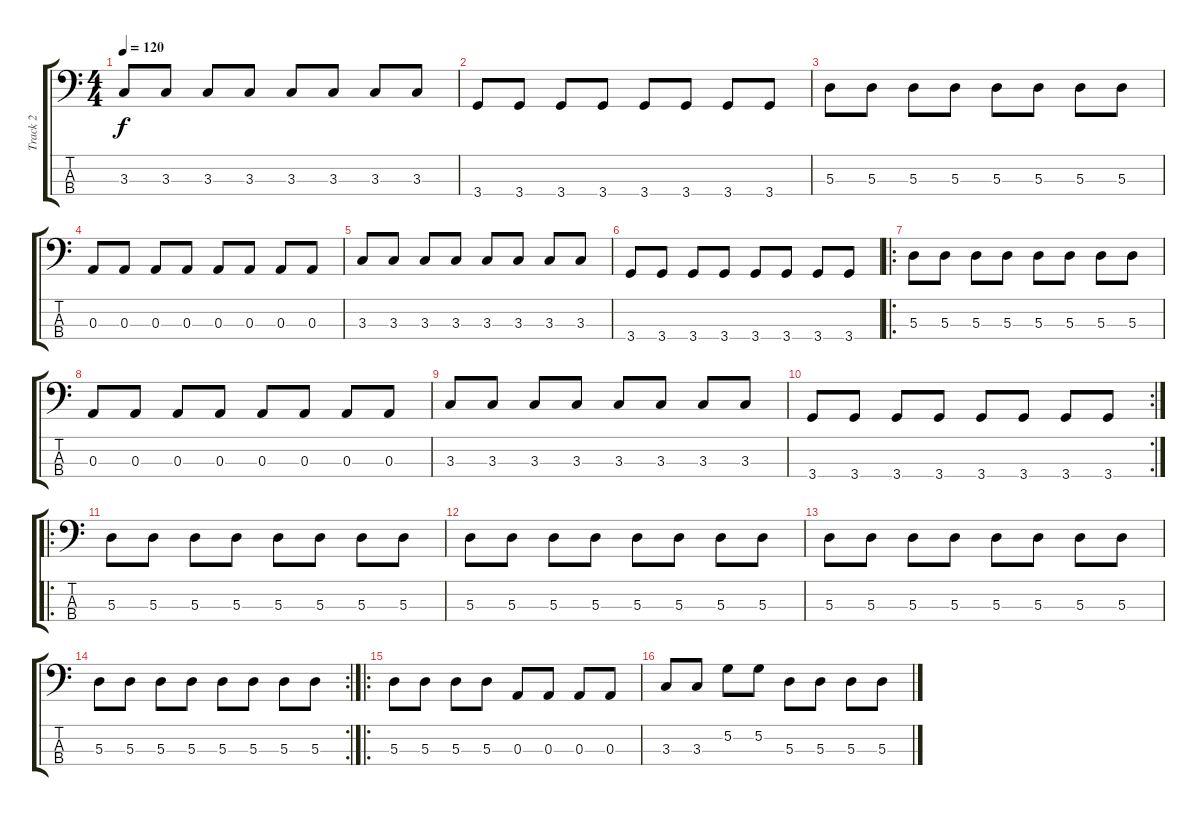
\track ("Track 2" "Track 2") {instrument electricbassfinger}
\staff {score tabs}
\tuning (G2 D2 A1 E1) {hide}
\ts (4 4)
\tempo 120
\clef f4
\ks c
3.3.8{dy f} 3.3.8 3.3.8 3.3.8 3.3.8 3.3.8 3.3.8 3.3.8 |
3.4.8 3.4.8 3.4.8 3.4.8 3.4.8 3.4.8 3.4.8 3.4.8 |
5.3.8 5.3.8 5.3.8 5.3.8 5.3.8 5.3.8 5.3.8 5.3.8 |
0.3.8 0.3.8 0.3.8 0.3.8 0.3.8 0.3.8 0.3.8 0.3.8 |
3.3.8 3.3.8 3.3.8 3.3.8 3.3.8 3.3.8 3.3.8 3.3.8 |
3.4.8 3.4.8 3.4.8 3.4.8 3.4.8 3.4.8 3.4.8 3.4.8 |
\ro
5.3.8 5.3.8 5.3.8 5.3.8 5.3.8 5.3.8 5.3.8 5.3.8 |
0.3.8 0.3.8 0.3.8 0.3.8 0.3.8 0.3.8 0.3.8 0.3.8 |
3.3.8 3.3.8 3.3.8 3.3.8 3.3.8 3.3.8 3.3.8 3.3.8 |
\rc 2
3.4.8 3.4.8 3.4.8 3.4.8 3.4.8 3.4.8 3.4.8 3.4.8 |
\ro
5.3.8 5.3.8 5.3.8 5.3.8 5.3.8 5.3.8 5.3.8 5.3.8 |
5.3.8 5.3.8 5.3.8 5.3.8 5.3.8 5.3.8 5.3.8 5.3.8 |
5.3.8 5.3.8 5.3.8 5.3.8 5.3.8 5.3.8 5.3.8 5.3.8 |
\rc 2
5.3.8 5.3.8 5.3.8 5.3.8 5.3.8 5.3.8 5.3.8 5.3.8 |
\ro
5.3.8 5.3.8 5.3.8 5.3.8 0.3.8 0.3.8 0.3.8 0.3.8 |
3.3.8 3.3.8 5.2.8 5.2.8 5.3.8 5.3.8 5.3.8 5.3.8
